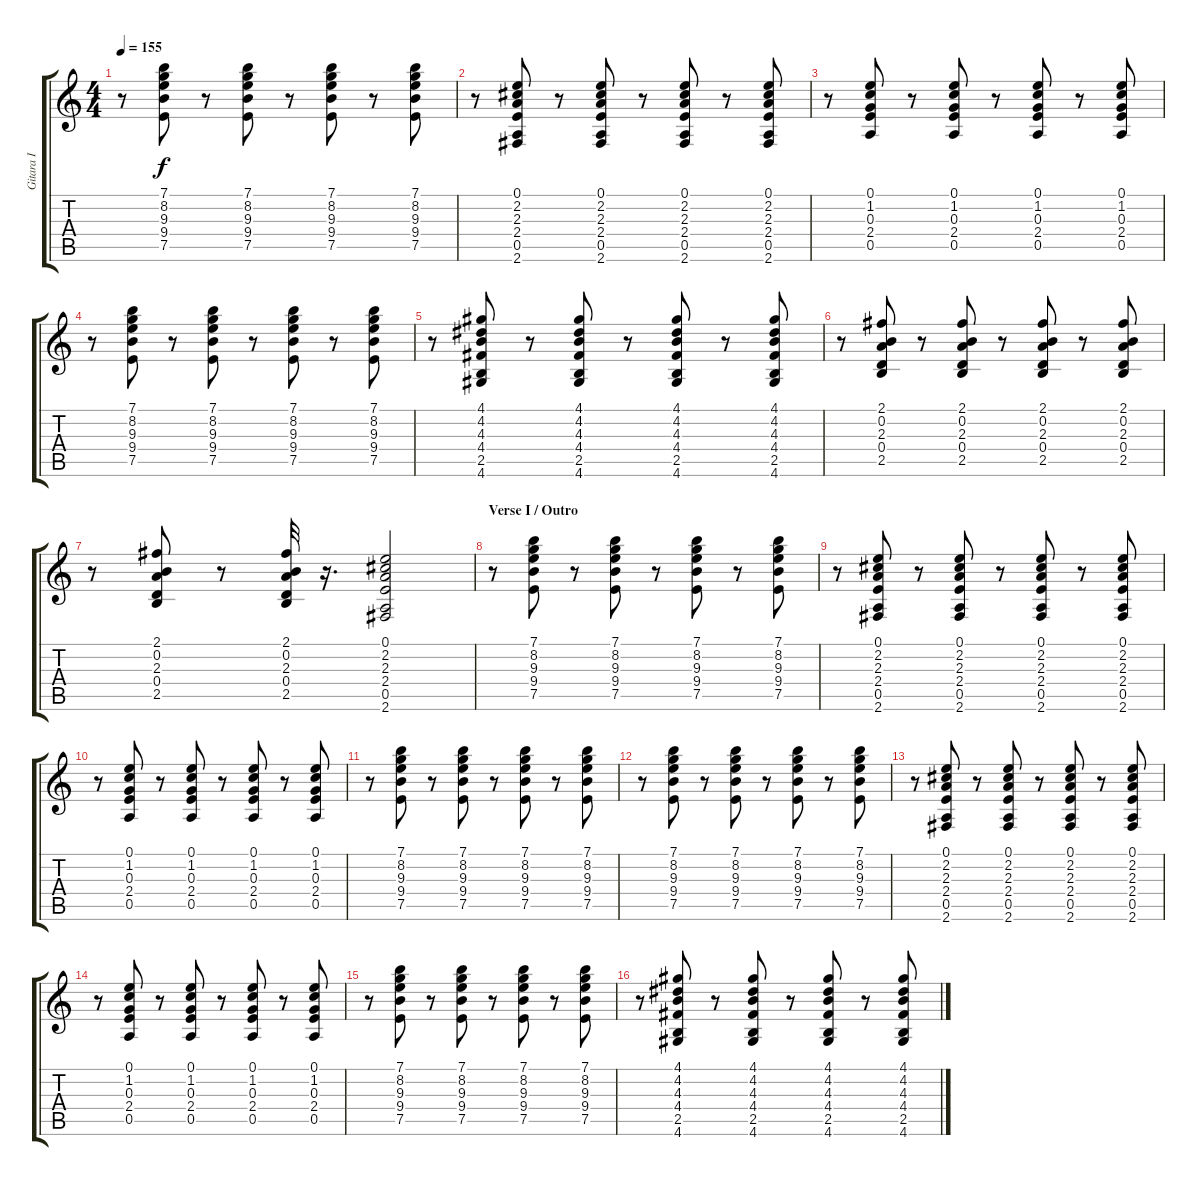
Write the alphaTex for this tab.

\track ("Gitara I" "Gitara I") {instrument acousticguitarsteel}
\staff {score tabs}
\tuning (E4 B3 G3 D3 A2 E2) {hide}
\ts (4 4)
\tempo 155
\clef g2
\ks c
r.8{dy f} (7.1 8.2 9.3 9.4 7.5).8 r.8 (7.1 8.2 9.3 9.4 7.5).8 r.8 (7.1 8.2 9.3 9.4 7.5).8 r.8 (7.1 8.2 9.3 9.4 7.5).8 |
r.8 (0.1 2.2 2.3 2.4 0.5 2.6).8 r.8 (0.1 2.2 2.3 2.4 0.5 2.6).8 r.8 (0.1 2.2 2.3 2.4 0.5 2.6).8 r.8 (0.1 2.2 2.3 2.4 0.5 2.6).8 |
r.8 (0.1 1.2 0.3 2.4 0.5).8 r.8 (0.1 1.2 0.3 2.4 0.5).8 r.8 (0.1 1.2 0.3 2.4 0.5).8 r.8 (0.1 1.2 0.3 2.4 0.5).8 |
r.8 (7.1 8.2 9.3 9.4 7.5).8 r.8 (7.1 8.2 9.3 9.4 7.5).8 r.8 (7.1 8.2 9.3 9.4 7.5).8 r.8 (7.1 8.2 9.3 9.4 7.5).8 |
r.8 (4.1 4.2 4.3 4.4 2.5 4.6).8 r.8 (4.1 4.2 4.3 4.4 2.5 4.6).8 r.8 (4.1 4.2 4.3 4.4 2.5 4.6).8 r.8 (4.1 4.2 4.3 4.4 2.5 4.6).8 |
r.8 (2.1 0.2 2.3 0.4 2.5).8 r.8 (2.1 0.2 2.3 0.4 2.5).8 r.8 (2.1 0.2 2.3 0.4 2.5).8 r.8 (2.1 0.2 2.3 0.4 2.5).8 |
r.8 (2.1 0.2 2.3 0.4 2.5).8 r.8 (2.1 0.2 2.3 0.4 2.5).32 r.16{d} (0.1 2.2 2.3 2.4 0.5 2.6).2 |
\section ("" "Verse I / Outro")
r.8 (7.1 8.2 9.3 9.4 7.5).8 r.8 (7.1 8.2 9.3 9.4 7.5).8 r.8 (7.1 8.2 9.3 9.4 7.5).8 r.8 (7.1 8.2 9.3 9.4 7.5).8 |
r.8 (0.1 2.2 2.3 2.4 0.5 2.6).8 r.8 (0.1 2.2 2.3 2.4 0.5 2.6).8 r.8 (0.1 2.2 2.3 2.4 0.5 2.6).8 r.8 (0.1 2.2 2.3 2.4 0.5 2.6).8 |
r.8 (0.1 1.2 0.3 2.4 0.5).8 r.8 (0.1 1.2 0.3 2.4 0.5).8 r.8 (0.1 1.2 0.3 2.4 0.5).8 r.8 (0.1 1.2 0.3 2.4 0.5).8 |
r.8 (7.1 8.2 9.3 9.4 7.5).8 r.8 (7.1 8.2 9.3 9.4 7.5).8 r.8 (7.1 8.2 9.3 9.4 7.5).8 r.8 (7.1 8.2 9.3 9.4 7.5).8 |
r.8 (7.1 8.2 9.3 9.4 7.5).8 r.8 (7.1 8.2 9.3 9.4 7.5).8 r.8 (7.1 8.2 9.3 9.4 7.5).8 r.8 (7.1 8.2 9.3 9.4 7.5).8 |
r.8 (0.1 2.2 2.3 2.4 0.5 2.6).8 r.8 (0.1 2.2 2.3 2.4 0.5 2.6).8 r.8 (0.1 2.2 2.3 2.4 0.5 2.6).8 r.8 (0.1 2.2 2.3 2.4 0.5 2.6).8 |
r.8 (0.1 1.2 0.3 2.4 0.5).8 r.8 (0.1 1.2 0.3 2.4 0.5).8 r.8 (0.1 1.2 0.3 2.4 0.5).8 r.8 (0.1 1.2 0.3 2.4 0.5).8 |
r.8 (7.1 8.2 9.3 9.4 7.5).8 r.8 (7.1 8.2 9.3 9.4 7.5).8 r.8 (7.1 8.2 9.3 9.4 7.5).8 r.8 (7.1 8.2 9.3 9.4 7.5).8 |
r.8 (4.1 4.2 4.3 4.4 2.5 4.6).8 r.8 (4.1 4.2 4.3 4.4 2.5 4.6).8 r.8 (4.1 4.2 4.3 4.4 2.5 4.6).8 r.8 (4.1 4.2 4.3 4.4 2.5 4.6).8
